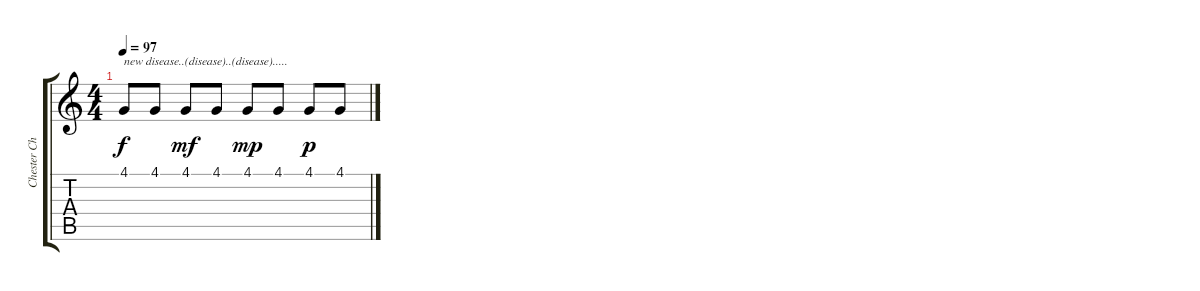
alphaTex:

\track ("Chester Charles Bennington" "Chester Ch") {instrument bassoon}
\staff {score tabs}
\tuning (Eb4 Bb3 Gb3 Db3 Ab2 Db2) {hide}
\ts (4 4)
\tempo 97
\clef g2
\ks c
4.1.8{txt "new disease..(disease)..(disease)....." dy f} 4.1.8 4.1.8{dy mf} 4.1.8 4.1.8{dy mp} 4.1.8 4.1.8{dy p} 4.1.8
